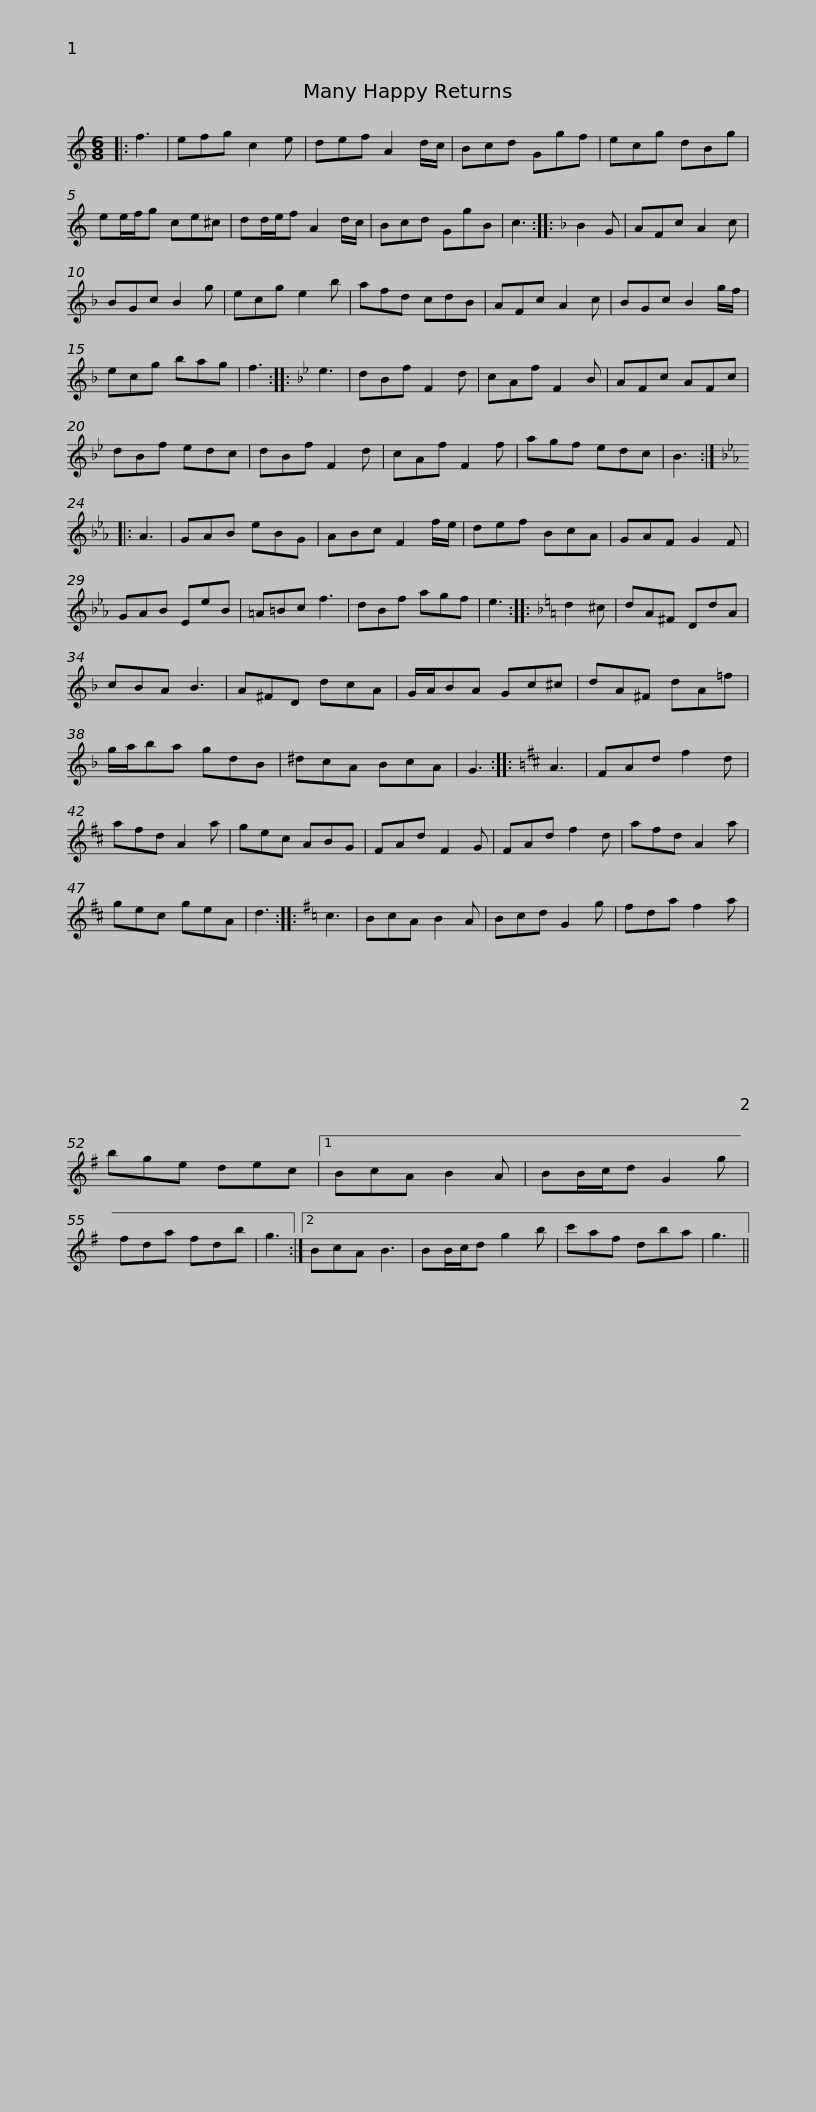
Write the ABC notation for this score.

X:1
L:1/8
M:6/8
I:linebreak $
K:C
V:1 treble
V:1
|: f3 | efg c2 e | def A2 d/c/ | Bcd Ggf | ecg dBg | %5
 ee/f/g ce^c | dd/e/f A2 d/c/ | Bcd GgB |$ c3 ::[K:F] B2 G | %10
 AFc A2 c | BGc B2 g | ecg e2 b | afd cdB | AFc A2 c | %15
 BGc B2 g/f/ | ecg bag |$ f3 ::[K:Gmin] e3 | dBf F2 d | %20
 cAf F2 B | AFc AFc | dBf edc | dBf F2 d | cAf F2 f | %25
 agf edc |$ B3 ::[K:Eb] A3 | GAB eBG | ABc F2 f/e/ | %30
 def BcA | GAF G2 F | GAB EeB | =A=Bc f3 |$ dBf agf | %35
 e3 ::[K:F] d2 ^c | dA^F DdA | cBA B3 | A^FD dcA | %40
 G/A/BA Gc^c |$ dA^F dA=f | g/a/ba gdB | ^dcA BcA | G3 :: %45
[K:D] A3 | FAd f2 d | afd A2 a | gec ABG |$ FAd F2 G | %50
 FAd f2 d | afd A2 a | gec geA | d3 ::[K:G] c3 | %55
 BcA B2 A | Bcd G2 g | fda f2 a |$ bge dec |1 BcA B2 A | %60
 BB/c/d G2 g | fda fdb | g3 :|2 BcA B3 | BB/c/d g2 b | %65
 c'af dba |$ g3 || %67
